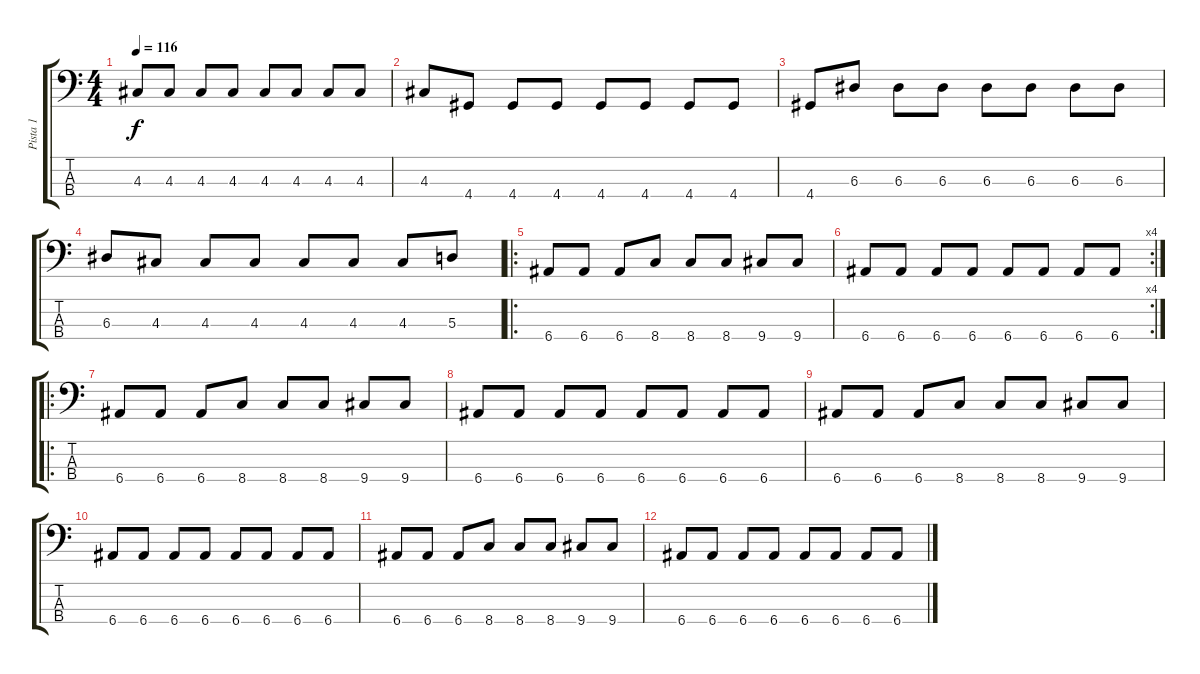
\track ("Pista 1" "Pista 1") {instrument electricbassfinger}
\staff {score tabs}
\tuning (G2 D2 A1 E1) {hide}
\ts (4 4)
\tempo 116
\clef f4
\ks c
4.3.8{dy f} 4.3.8 4.3.8 4.3.8 4.3.8 4.3.8 4.3.8 4.3.8 |
4.3.8 4.4.8 4.4.8 4.4.8 4.4.8 4.4.8 4.4.8 4.4.8 |
4.4.8 6.3.8 6.3.8 6.3.8 6.3.8 6.3.8 6.3.8 6.3.8 |
6.3.8 4.3.8 4.3.8 4.3.8 4.3.8 4.3.8 4.3.8 5.3.8 |
\ro
6.4.8 6.4.8 6.4.8 8.4.8 8.4.8 8.4.8 9.4.8 9.4.8 |
\rc 4
6.4.8 6.4.8 6.4.8 6.4.8 6.4.8 6.4.8 6.4.8 6.4.8 |
\ro
6.4.8{volume 7} 6.4.8 6.4.8 8.4.8 8.4.8 8.4.8 9.4.8 9.4.8 |
6.4.8 6.4.8 6.4.8 6.4.8 6.4.8 6.4.8 6.4.8 6.4.8 |
6.4.8{volume 5} 6.4.8 6.4.8 8.4.8 8.4.8 8.4.8 9.4.8 9.4.8 |
6.4.8 6.4.8 6.4.8 6.4.8 6.4.8 6.4.8 6.4.8 6.4.8 |
6.4.8{volume 3} 6.4.8 6.4.8 8.4.8 8.4.8 8.4.8 9.4.8 9.4.8 |
6.4.8{volume 2} 6.4.8 6.4.8 6.4.8 6.4.8 6.4.8 6.4.8 6.4.8
